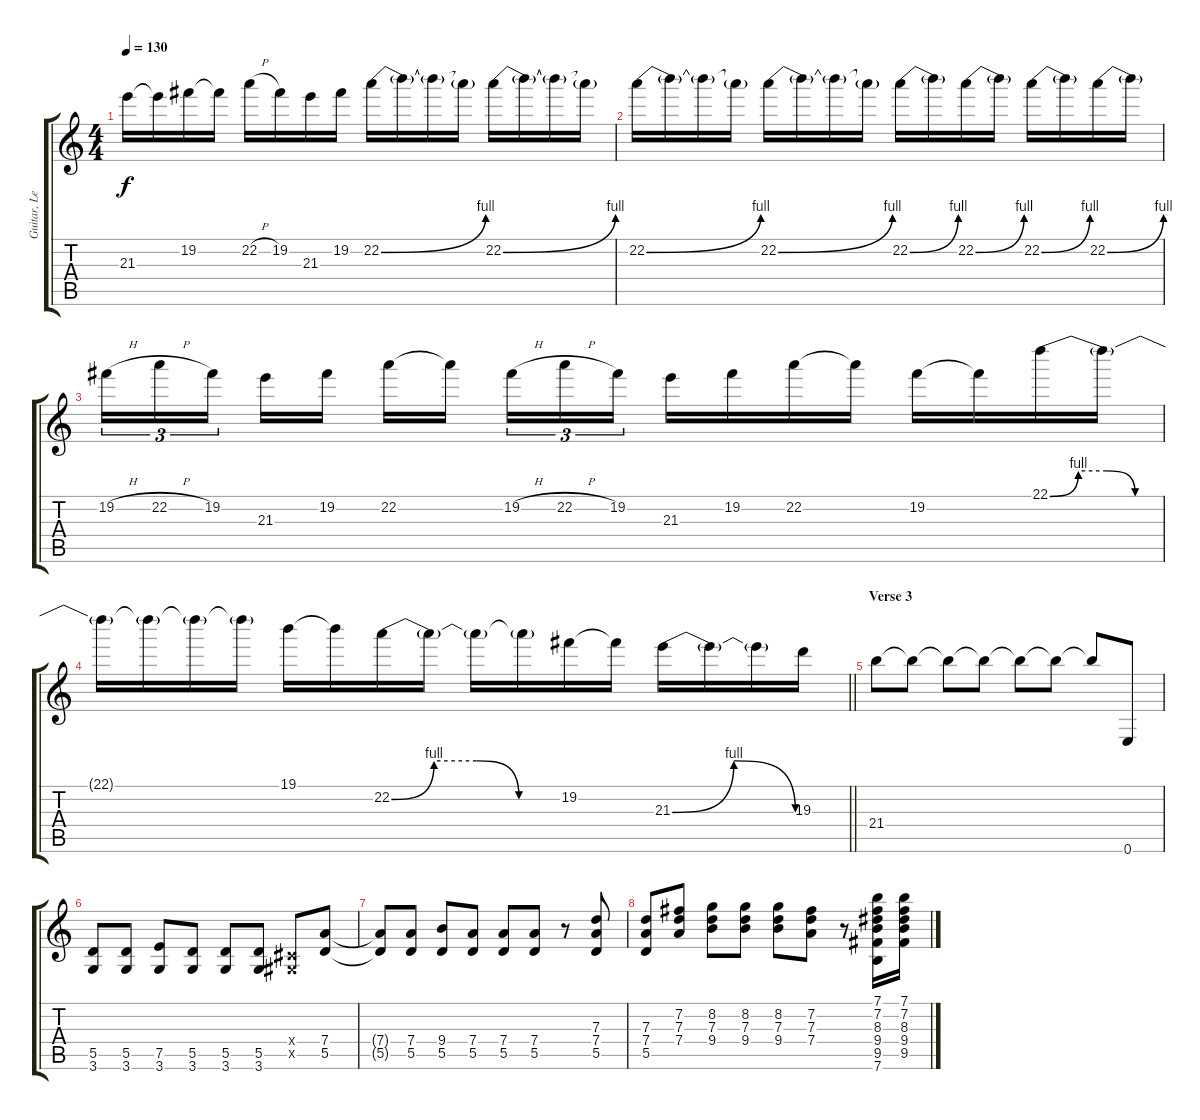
\track ("Guitar, Lead" "Guitar, Le") {instrument distortionguitar}
\staff {score tabs}
\tuning (E4 B3 G3 D3 A2 E2) {hide}
\ts (4 4)
\tempo 130
\clef g2
\ks c
21.3.16{dy f} 21.3{t}.16 19.2.16 19.2{t}.16 22.2{h}.16 19.2.16 21.3.16 19.2.16 22.2{be (bend 0 0 60 4)}.16 22.2{t}.16 22.2{t}.16 22.2{t}.16 22.2{be (bend 0 0 60 4)}.16 22.2{t}.16 22.2{t}.16 22.2{t}.16 |
22.2{be (bend 0 0 60 4)}.16 22.2{t}.16 22.2{t}.16 22.2{t}.16 22.2{be (bend 0 0 60 4)}.16 22.2{t}.16 22.2{t}.16 22.2{t}.16 22.2{be (bend 0 0 60 4)}.16 22.2{t}.16 22.2{be (bend 0 0 60 4)}.16 22.2{t}.16 22.2{be (bend 0 0 60 4)}.16 22.2{t}.16 22.2{be (bend 0 0 60 4)}.16 22.2{t}.16 |
19.2{h}.16{tu (3 2)} 22.2{h}.16{tu (3 2)} 19.2.16{tu (3 2) beam splitsecondary} 21.3.16 19.2.16 22.2.16 22.2{t}.16{beam splitsecondary} 19.2{h}.16{tu (3 2)} 22.2{h}.16{tu (3 2)} 19.2.16{tu (3 2)} 21.3.16 19.2.16 22.2.16 22.2{t}.16 19.2.16 19.2{t}.16 22.1{be (custom 0 0 15 4 30 4 45 0 60 0)}.16 22.1{t}.16 |
\barLineRight lightlight
22.1{t}.16 22.1{t}.16 22.1{t}.16 22.1{t}.16 19.1.16 19.1{t}.16 22.2{be (custom 0 0 15 4 30 4 45 0 60 0)}.16 22.2{t}.16 22.2{t}.16 22.2{t}.16 19.2.16 19.2{t}.16 21.3{be (bendrelease 0 0 15 4 30 4 60 0)}.16 21.3{t}.16 21.3{t}.16 19.3.16 |
\section ("" "Verse 3")
21.4.8 21.4{t}.8 21.4{t}.8 21.4{t}.8 21.4{t}.8 21.4{t}.8 21.4{t}.8 0.6.8 |
(5.5 3.6).8 (5.5 3.6).8 (7.5 3.6).8 (5.5 3.6).8 (5.5 3.6).8 (5.5 3.6).8 (-1.4{x} -1.5{x}).8 (7.4 5.5).8 |
(7.4{t} 5.5{t}).8 (7.4 5.5).8 (9.4 5.5).8 (7.4 5.5).8 (7.4 5.5).8 (7.4 5.5).8 r.8 (7.3 7.4 5.5).8 |
(7.3 7.4 5.5).8 (7.2 7.3 7.4).8 (8.2 7.3 9.4).8 (8.2 7.3 9.4).8 (8.2 7.3 9.4).8 (7.2 7.3 7.4).8 r.8 (7.1 7.2 8.3 9.4 9.5 7.6).16 (7.1 7.2 8.3 9.4 9.5).16
